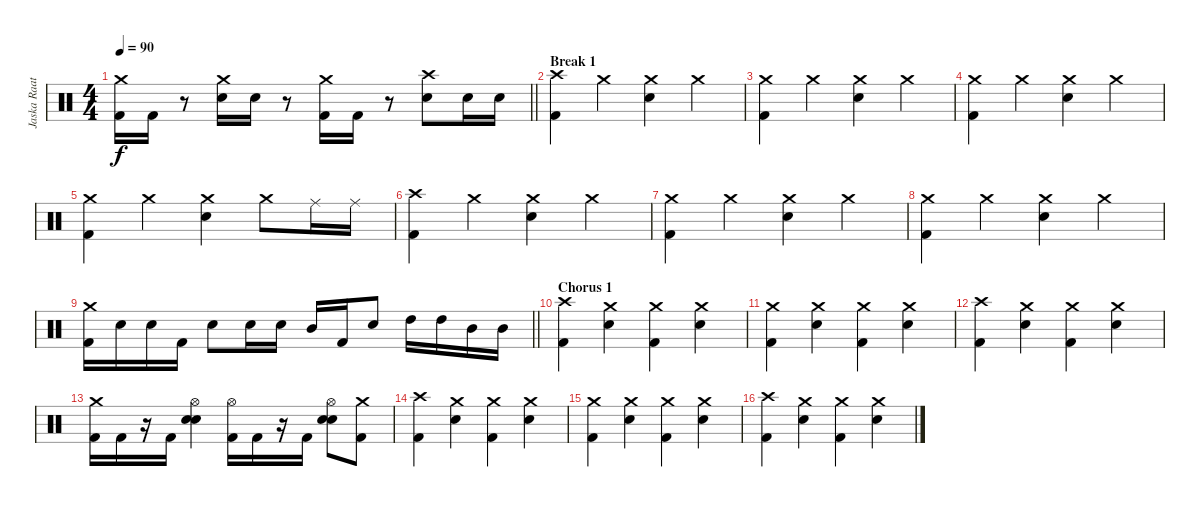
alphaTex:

\track ("Jaska Raatikainen" "Jaska Raat") {instrument percussion}
\staff {score}
\articulation defaults
\ts (4 4)
\tempo 90
\clef neutral
\barLineRight lightlight
\ks c
("Crash medium (hit)" "Kick (hit) 2").16{dy f} "Kick (hit) 2".16 r.8 ("Crash medium (hit)" "Snare (hit) 2").16 "Snare (hit) 2".16 r.8 ("Crash medium (hit)" "Kick (hit) 2").16 "Kick (hit) 2".16 r.8 ("Crash high (hit)" "Snare (hit) 2").8 "Snare (hit) 2".16 "Snare (hit) 2".16 |
\section ("" "Break 1")
("Crash high (hit)" "Kick (hit) 2").4 "Crash medium (hit)".4 ("Crash medium (hit)" "Snare (hit) 2").4 "Crash medium (hit)".4 |
("Crash medium (hit)" "Kick (hit) 2").4 "Crash medium (hit)".4 ("Crash medium (hit)" "Snare (hit) 2").4 "Crash medium (hit)".4 |
("Crash medium (hit)" "Kick (hit) 2").4 "Crash medium (hit)".4 ("Crash medium (hit)" "Snare (hit) 2").4 "Crash medium (hit)".4 |
("Crash medium (hit)" "Kick (hit) 2").4 "Crash medium (hit)".4 ("Crash medium (hit)" "Snare (hit) 2").4 "Crash medium (hit)".8 "Ride (middle)".16 "Ride (middle)".16 |
("Crash high (hit)" "Kick (hit) 2").4 "Crash medium (hit)".4 ("Crash medium (hit)" "Snare (hit) 2").4 "Crash medium (hit)".4 |
("Crash medium (hit)" "Kick (hit) 2").4 "Crash medium (hit)".4 ("Crash medium (hit)" "Snare (hit) 2").4 "Crash medium (hit)".4 |
("Crash medium (hit)" "Kick (hit) 2").4 "Crash medium (hit)".4 ("Crash medium (hit)" "Snare (hit) 2").4 "Crash medium (hit)".4 |
\barLineRight lightlight
("Crash medium (hit)" "Kick (hit) 2").16 "Snare (hit) 2".16 "Snare (hit) 2".16 "Kick (hit) 2".16 "Snare (hit) 2".8 "Snare (hit) 2".16 "Snare (hit) 2".16 "Mid Tom (hit)".16 "Kick (hit) 2".16 "Snare (hit) 2".8 "High Tom (hit)".16 "High Tom (hit)".16 "Mid Tom (hit)".16 "Mid Tom (hit)".16 |
\section ("" "Chorus 1")
("Crash high (hit)" "Kick (hit) 2").4 ("Crash medium (hit)" "Snare (hit) 2").4 ("Crash medium (hit)" "Kick (hit) 2").4 ("Crash medium (hit)" "Snare (hit) 2").4 |
("Crash medium (hit)" "Kick (hit) 2").4 ("Crash medium (hit)" "Snare (hit) 2").4 ("Crash medium (hit)" "Kick (hit) 2").4 ("Crash medium (hit)" "Snare (hit) 2").4 |
("Crash high (hit)" "Kick (hit) 2").4 ("Crash medium (hit)" "Snare (hit) 2").4 ("Crash medium (hit)" "Kick (hit) 2").4 ("Crash medium (hit)" "Snare (hit) 2").4 |
("Crash medium (hit)" "Kick (hit) 2").16 "Kick (hit) 2".16 r.16 "Kick (hit) 2".16 ("Hi-Hat (open)" "Snare (hit) 2" "Snare (hit) 2").4 ("Hi-Hat (open)" "Kick (hit) 2").16 "Kick (hit) 2".16 r.16 "Kick (hit) 2".16 ("Hi-Hat (open)" "Snare (hit) 2" "Snare (hit) 2").8 ("Crash medium (hit)" "Kick (hit) 2").8 |
("Crash high (hit)" "Kick (hit) 2").4 ("Crash medium (hit)" "Snare (hit) 2").4 ("Crash medium (hit)" "Kick (hit) 2").4 ("Crash medium (hit)" "Snare (hit) 2").4 |
("Crash medium (hit)" "Kick (hit) 2").4 ("Crash medium (hit)" "Snare (hit) 2").4 ("Crash medium (hit)" "Kick (hit) 2").4 ("Crash medium (hit)" "Snare (hit) 2").4 |
("Crash high (hit)" "Kick (hit) 2").4 ("Crash medium (hit)" "Snare (hit) 2").4 ("Crash medium (hit)" "Kick (hit) 2").4 ("Crash medium (hit)" "Snare (hit) 2").4
